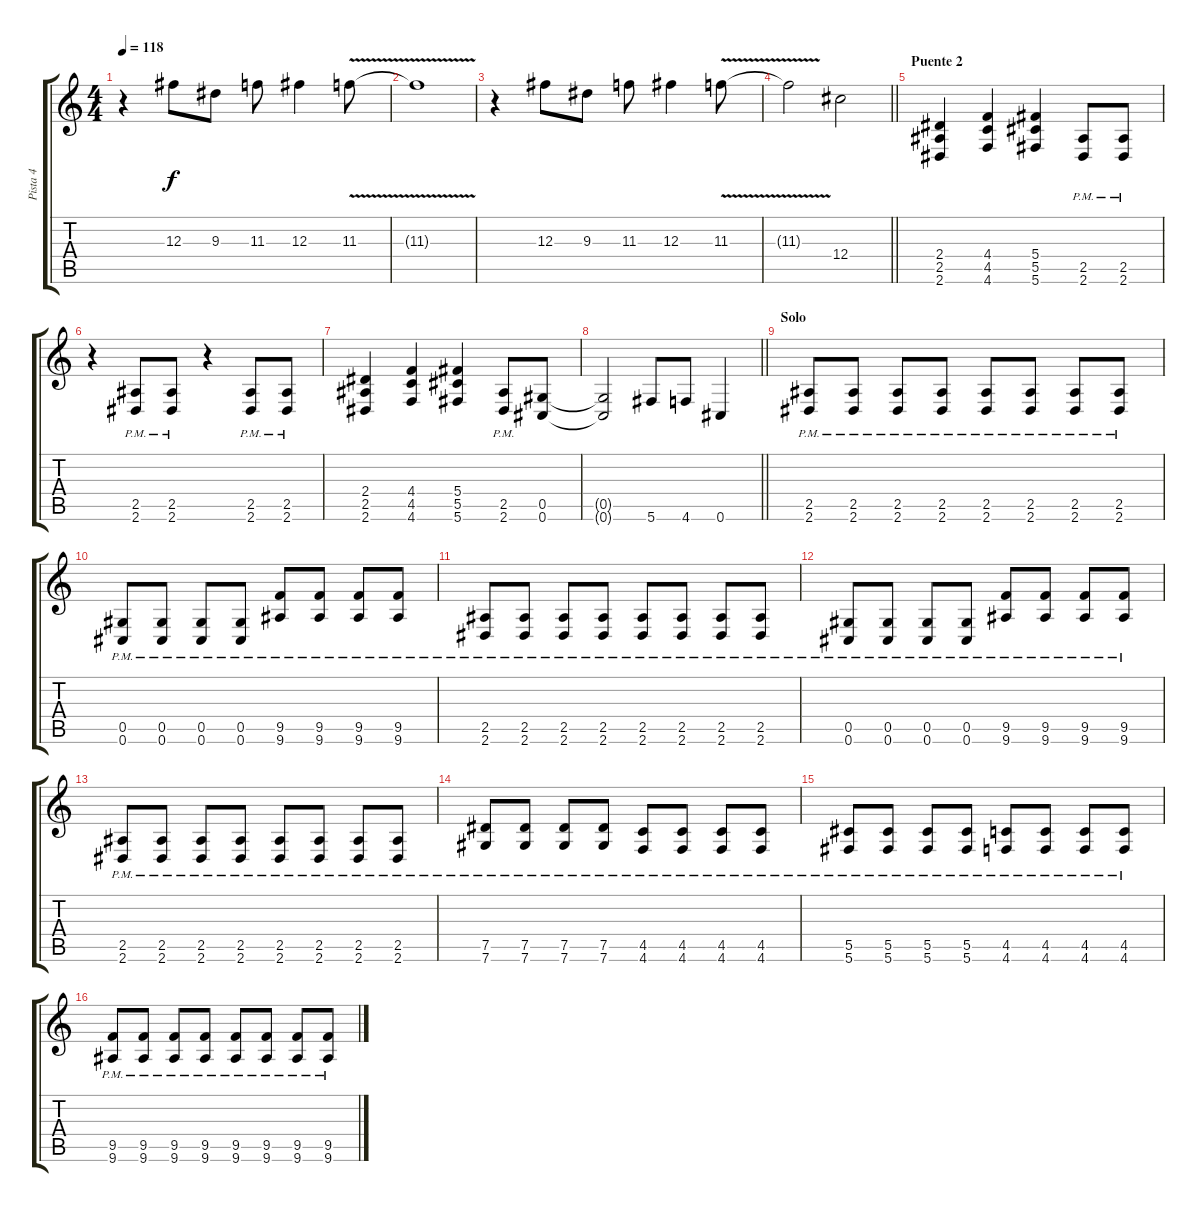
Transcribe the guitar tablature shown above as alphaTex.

\track ("Pista 4" "Pista 4") {instrument distortionguitar}
\staff {score tabs}
\tuning (Eb4 Bb3 Gb3 Db3 Ab2 Db2) {hide}
\ts (4 4)
\tempo 118
\clef g2
\ks c
r.4{dy f} 12.3.8 9.3.8 11.3.8 12.3.4 11.3{v}.8 |
11.3{t}.1 |
r.4 12.3.8 9.3.8 11.3.8 12.3.4 11.3{v}.8 |
\barLineRight lightlight
11.3{t}.2 12.4.2 |
\section ("" "Puente 2")
(2.4 2.5 2.6).4 (4.4 4.5 4.6).4 (5.4 5.5 5.6).4 (2.5{pm} 2.6{pm}).8 (2.5{pm} 2.6{pm}).8 |
r.4 (2.5{pm} 2.6{pm}).8 (2.5{pm} 2.6{pm}).8 r.4 (2.5{pm} 2.6{pm}).8 (2.5{pm} 2.6{pm}).8 |
(2.4 2.5 2.6).4 (4.4 4.5 4.6).4 (5.4 5.5 5.6).4 (2.5{pm} 2.6{pm}).8 (0.5 0.6).8 |
\barLineRight lightlight
(0.5{t} 0.6{t}).2 5.6.8 4.6.8 0.6.4 |
\section ("" "Solo")
(2.5{pm} 2.6{pm}).8 (2.5{pm} 2.6{pm}).8 (2.5{pm} 2.6{pm}).8 (2.5{pm} 2.6{pm}).8 (2.5{pm} 2.6{pm}).8 (2.5{pm} 2.6{pm}).8 (2.5{pm} 2.6{pm}).8 (2.5{pm} 2.6{pm}).8 |
(0.5{pm} 0.6{pm}).8 (0.5{pm} 0.6{pm}).8 (0.5{pm} 0.6{pm}).8 (0.5{pm} 0.6{pm}).8 (9.5{pm} 9.6{pm}).8 (9.5{pm} 9.6{pm}).8 (9.5{pm} 9.6{pm}).8 (9.5{pm} 9.6{pm}).8 |
(2.5{pm} 2.6{pm}).8 (2.5{pm} 2.6{pm}).8 (2.5{pm} 2.6{pm}).8 (2.5{pm} 2.6{pm}).8 (2.5{pm} 2.6{pm}).8 (2.5{pm} 2.6{pm}).8 (2.5{pm} 2.6{pm}).8 (2.5{pm} 2.6{pm}).8 |
(0.5{pm} 0.6{pm}).8 (0.5{pm} 0.6{pm}).8 (0.5{pm} 0.6{pm}).8 (0.5{pm} 0.6{pm}).8 (9.5{pm} 9.6{pm}).8 (9.5{pm} 9.6{pm}).8 (9.5{pm} 9.6{pm}).8 (9.5{pm} 9.6{pm}).8 |
(2.5{pm} 2.6{pm}).8 (2.5{pm} 2.6{pm}).8 (2.5{pm} 2.6{pm}).8 (2.5{pm} 2.6{pm}).8 (2.5{pm} 2.6{pm}).8 (2.5{pm} 2.6{pm}).8 (2.5{pm} 2.6{pm}).8 (2.5{pm} 2.6{pm}).8 |
(7.5{pm} 7.6{pm}).8 (7.5{pm} 7.6{pm}).8 (7.5{pm} 7.6{pm}).8 (7.5{pm} 7.6{pm}).8 (4.5{pm} 4.6{pm}).8 (4.5{pm} 4.6{pm}).8 (4.5{pm} 4.6{pm}).8 (4.5{pm} 4.6{pm}).8 |
(5.5{pm} 5.6{pm}).8 (5.5{pm} 5.6{pm}).8 (5.5{pm} 5.6{pm}).8 (5.5{pm} 5.6{pm}).8 (4.5{pm} 4.6{pm}).8 (4.5{pm} 4.6{pm}).8 (4.5{pm} 4.6{pm}).8 (4.5{pm} 4.6{pm}).8 |
(9.5{pm} 9.6{pm}).8 (9.5{pm} 9.6{pm}).8 (9.5{pm} 9.6{pm}).8 (9.5{pm} 9.6{pm}).8 (9.5{pm} 9.6{pm}).8 (9.5{pm} 9.6{pm}).8 (9.5{pm} 9.6{pm}).8 (9.5{pm} 9.6{pm}).8
